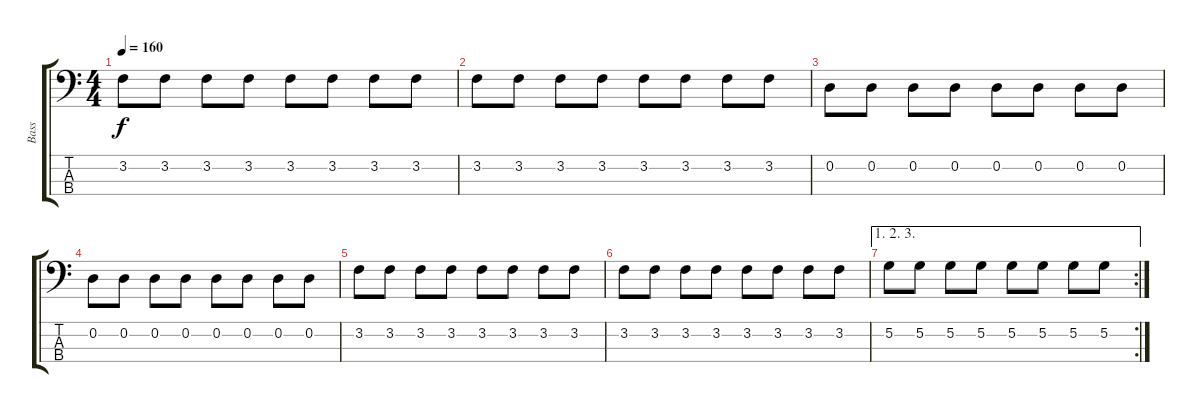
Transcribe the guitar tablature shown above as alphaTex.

\track ("Bass" "Bass") {instrument electricbasspick}
\staff {score tabs}
\tuning (G2 D2 A1 E1) {hide}
\ts (4 4)
\tempo 160
\clef f4
\ks c
3.2.8{dy f} 3.2.8 3.2.8 3.2.8 3.2.8 3.2.8 3.2.8 3.2.8 |
3.2.8 3.2.8 3.2.8 3.2.8 3.2.8 3.2.8 3.2.8 3.2.8 |
0.2.8 0.2.8 0.2.8 0.2.8 0.2.8 0.2.8 0.2.8 0.2.8 |
0.2.8 0.2.8 0.2.8 0.2.8 0.2.8 0.2.8 0.2.8 0.2.8 |
3.2.8 3.2.8 3.2.8 3.2.8 3.2.8 3.2.8 3.2.8 3.2.8 |
3.2.8 3.2.8 3.2.8 3.2.8 3.2.8 3.2.8 3.2.8 3.2.8 |
\ae (1 2 3)
\rc 2
5.2.8 5.2.8 5.2.8 5.2.8 5.2.8 5.2.8 5.2.8 5.2.8
